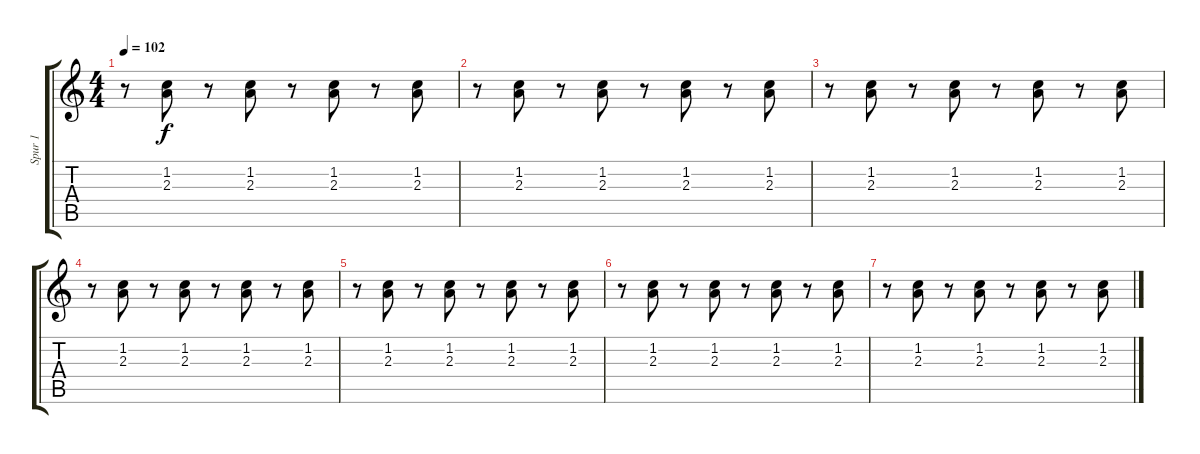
\track ("Spur 1" "Spur 1") {instrument acousticguitarsteel}
\staff {score tabs}
\tuning (E4 B3 G3 D3 A2 E2) {hide}
\ts (4 4)
\tempo 102
\clef g2
\ks c
r.8{dy f} (1.2 2.3).8 r.8 (1.2 2.3).8 r.8 (1.2 2.3).8 r.8 (1.2 2.3).8 |
r.8 (1.2 2.3).8 r.8 (1.2 2.3).8 r.8 (1.2 2.3).8 r.8 (1.2 2.3).8 |
r.8 (1.2 2.3).8 r.8 (1.2 2.3).8 r.8 (1.2 2.3).8 r.8 (1.2 2.3).8 |
r.8 (1.2 2.3).8 r.8 (1.2 2.3).8 r.8 (1.2 2.3).8 r.8 (1.2 2.3).8 |
r.8 (1.2 2.3).8 r.8 (1.2 2.3).8 r.8 (1.2 2.3).8 r.8 (1.2 2.3).8 |
r.8 (1.2 2.3).8 r.8 (1.2 2.3).8 r.8 (1.2 2.3).8 r.8 (1.2 2.3).8 |
r.8 (1.2 2.3).8 r.8 (1.2 2.3).8 r.8 (1.2 2.3).8 r.8 (1.2 2.3).8
